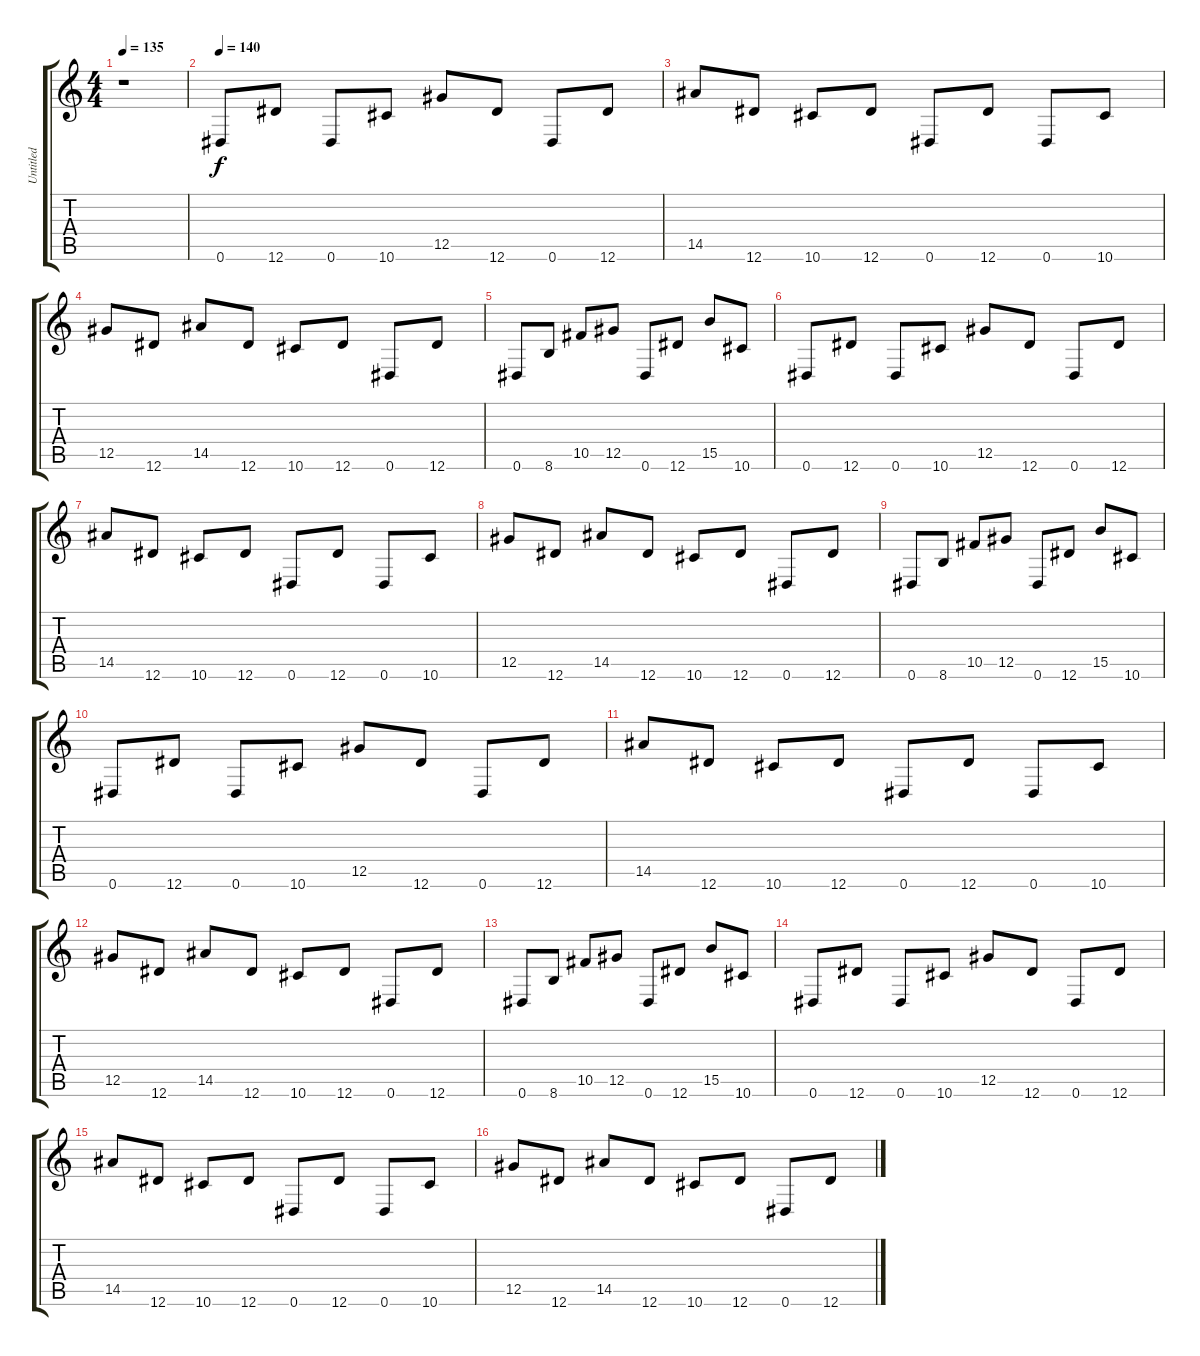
\track ("Untitled" "Untitled") {instrument distortionguitar}
\staff {score tabs}
\tuning (Eb4 Bb3 Gb3 Db3 Ab2 Eb2) {hide}
\ts (4 4)
\tempo 135
\clef g2
\ks c
r.1{dy f} |
\tempo 140
0.6.8 12.6.8 0.6.8 10.6.8 12.5.8 12.6.8 0.6.8 12.6.8 |
14.5.8 12.6.8 10.6.8 12.6.8 0.6.8 12.6.8 0.6.8 10.6.8 |
12.5.8 12.6.8 14.5.8 12.6.8 10.6.8 12.6.8 0.6.8 12.6.8 |
0.6.8 8.6.8 10.5.8 12.5.8 0.6.8 12.6.8 15.5.8 10.6.8 |
0.6.8 12.6.8 0.6.8 10.6.8 12.5.8 12.6.8 0.6.8 12.6.8 |
14.5.8 12.6.8 10.6.8 12.6.8 0.6.8 12.6.8 0.6.8 10.6.8 |
12.5.8 12.6.8 14.5.8 12.6.8 10.6.8 12.6.8 0.6.8 12.6.8 |
0.6.8 8.6.8 10.5.8 12.5.8 0.6.8 12.6.8 15.5.8 10.6.8 |
0.6.8 12.6.8 0.6.8 10.6.8 12.5.8 12.6.8 0.6.8 12.6.8 |
14.5.8 12.6.8 10.6.8 12.6.8 0.6.8 12.6.8 0.6.8 10.6.8 |
12.5.8 12.6.8 14.5.8 12.6.8 10.6.8 12.6.8 0.6.8 12.6.8 |
0.6.8 8.6.8 10.5.8 12.5.8 0.6.8 12.6.8 15.5.8 10.6.8 |
0.6.8 12.6.8 0.6.8 10.6.8 12.5.8 12.6.8 0.6.8 12.6.8 |
14.5.8 12.6.8 10.6.8 12.6.8 0.6.8 12.6.8 0.6.8 10.6.8 |
12.5.8 12.6.8 14.5.8 12.6.8 10.6.8 12.6.8 0.6.8 12.6.8
